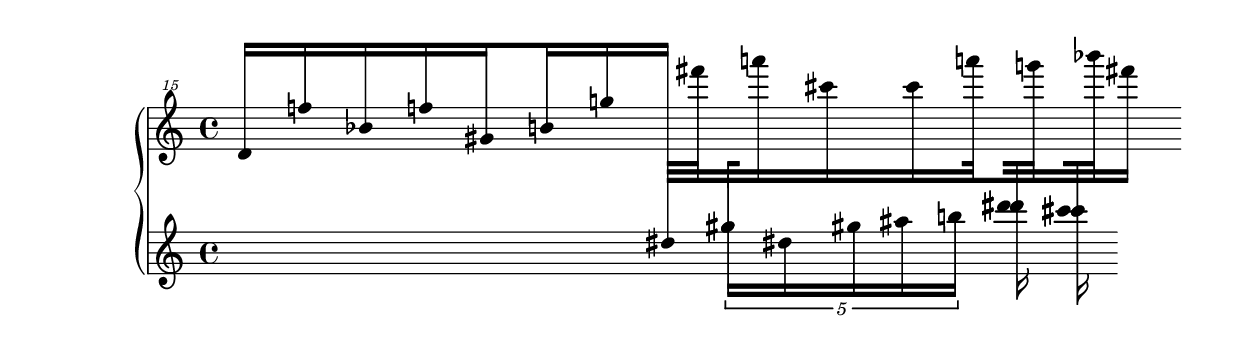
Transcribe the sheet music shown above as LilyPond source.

\version "2.18.2"

\markup \vspace #3

stemLength = 
#(define-music-function
  (parser location num)
  (number?)
  #{ \override Stem.length = #num
  #})

beamPos =
#(define-music-function
  (parser location beg end)
  (number? number?)
  #{
    \once \override Beam.positions = #(cons beg end)
  #})

musOne = {
  <<
    \new Staff = "first" {
      \clef "G^15"
      <<
        \new Voice = "one"
        \relative c'''
        {
          \voiceOne \stemUp
          \beamPos 8 8
          d16[ f'! bes, f'! 
          \set stemRightBeamCount = #1
          gis,! 
          \set stemLeftBeamCount = #1
          b! 
          g'!
          \change Staff = "second"
          dis,,]
        }
        \new Voice = "two"
        \relative c'''
        {
          \voiceTwo 
          \stemDown
          s16*7
          \once \override Rest.transparent = ##t
          \beamPos -5 -5
          r32[ 
          \set stemRightBeamCount = #2
          fis''
          %\change Staff = "second"
          %\once \stemUp
          \set stemLeftBeamCount = #2
          \set stemRightBeamCount = #3
          %\once \override Beam
          \once \hide NoteHead
          \once \override Stem.extra-offset = #'(0 . -0.75)
          d,,32 
          \change Staff = "first"
          a'''!16 
          cis, cis
          \set stemRightBeamCount = #1
          \set stemLeftBeamCount = #3
          a'!32 
          \change Staff = "second"
          %\once \stemUp
          \set stemLeftBeamCount = #1
          dis,,, 
          \change Staff = "first"
          \set stemRightBeamCount = #2
          g''!
          \change Staff = "second"
          %\once \stemUp
          \set stemLeftBeamCount = #2
          cis,,, 
          \change Staff = "first"
          bes'''
          fis!16]
        }
      >>
    }
    \new Staff = "second" {
      <<
        {
          \voiceTwo
          s16*8
          \stemDown
          \tupletDown
          \beamPos -4 -4
          \tuplet 5/4 {
            gis''16[ dis''! gis''! ais'' b''!] 
          }
          \stemLength #18
          dis'''16
          cis'''
          %dis''']
        }
        \\
        {\voiceOne
         
         s16*8
         \stemUp
        
        
         %\once \override Stem.length-fraction = #(magstep 16)
         \once \hide Voice.Flag
         \override Voice.Stem.length = #10
         gis''16
         s8.
         \once \hide Flag
         \override Voice.Stem.length = #8
         dis'''16
         \once \hide Flag
         \override Voice.Stem.length = #9
         
         cis'''
         
        }
      
      >>
    }
    
  >>
}


\score {
  \new PianoStaff \with {
    \override TupletBracket.bracket-visibility = ##t
  }<<
    \musOne
  >>
  \layout {
    \override NoteHead.stem-attachment = #'(0 . 0)
    \context {
      \Score
      proportionalNotationDuration = #(ly:make-moment 1/64)
      \override SpacingSpanner.uniform-stretching = ##t

    }
    \context {
      \PianoStaff
      \consists #Span_stem_engraver
      \override StaffGrouper.staff-staff-spacing.padding = #0
      \override StaffGrouper.staff-staff-spacing.minimum-distance = #12
      \override StaffGrouper.staff-staff-spacing.basic-distance = #0
    }
  }
}